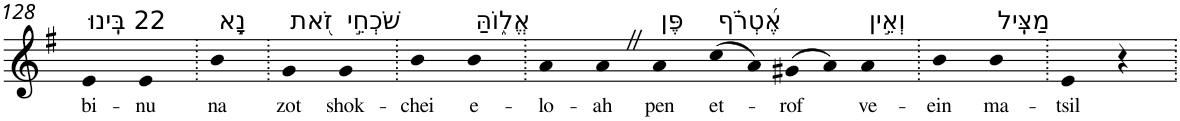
**kern	**text
*part1	*part1
*staff1	*staff1
*I"Piano	*
*I'Pno	*
!!LO:PB:g=z
*clefG2	*
*k[f#]	*
*G:	*
=128	=128
!LO:TX:a:t=22 בִּֽינוּ	!
!	!LO:LY:b
4e	bi-
!	!LO:LY:b
4e	-nu
=129.	=129.
!LO:TX:a:t=נָ֣א	!
!	!LO:LY:b
4b	na
=130.	=130.
!LO:TX:a:t=זֹ֭את	!
!	!LO:LY:b
4g	zot
!LO:TX:a:t=שֹׁכְחֵ֣י	!
!	!LO:LY:b
4g	shok-
=131.	=131.
!	!LO:LY:b
4b	-chei
!LO:TX:a:t=אֱל֑וֹהַּ	!
!	!LO:LY:b
4b	e-
=132.	=132.
!	!LO:LY:b
4a	-lo-
!	!LO:LY:b
4aZ	-ah
!LO:TX:a:t=פֶּן	!
!	!LO:LY:b
4a	pen
!LO:TX:a:t=אֶ֝טְרֹ֗ף	!
!	!LO:LY:b
(>8cc	et-
8a)	.
!	!LO:LY:b
(>8g#X	-rof
8a)	.
!LO:TX:a:t=וְאֵ֣ין	!
!	!LO:LY:b
4a	ve-
=133.	=133.
!	!LO:LY:b
4b	-ein
!LO:TX:a:t=מַצִּֽיל	!
!	!LO:LY:b
4b	ma-
=134.	=134.
!	!LO:LY:b
4e	-tsil
4r	.
=.	=.
*-	*-
